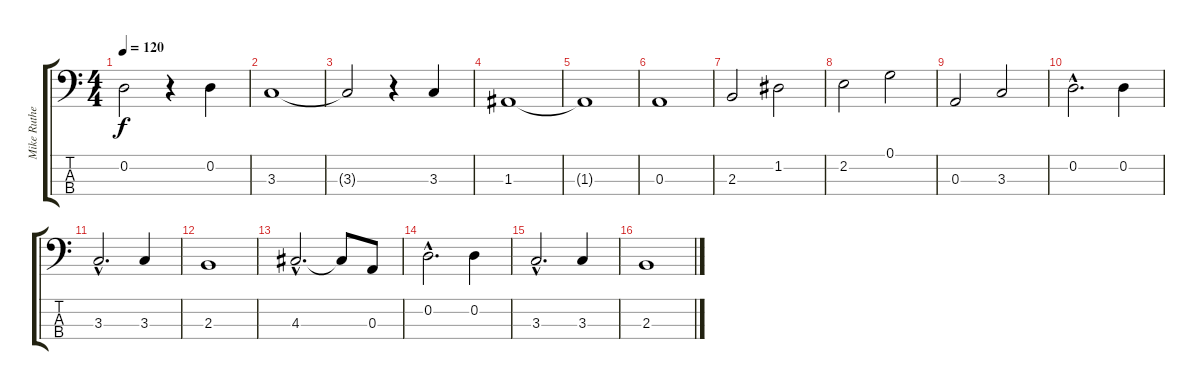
\track ("Mike Rutherford" "Mike Ruthe") {instrument electricbassfinger}
\staff {score tabs}
\tuning (G2 D2 A1 E1) {hide}
\ts (4 4)
\tempo 120
\clef f4
\ks c
0.2{t}.2{dy f} r.4 0.2.4 |
3.3.1 |
3.3{t}.2 r.4 3.3.4 |
1.3.1 |
1.3{t}.1 |
0.3.1 |
2.3.2 1.2.2 |
2.2.2 0.1.2 |
0.3.2 3.3.2 |
0.2{hac}.2{d} 0.2.4 |
3.3{hac}.2{d} 3.3.4 |
2.3.1 |
4.3{hac}.2{d} 4.3{t}.8 0.3.8 |
0.2{hac}.2{d} 0.2.4 |
3.3{hac}.2{d} 3.3.4 |
2.3.1
